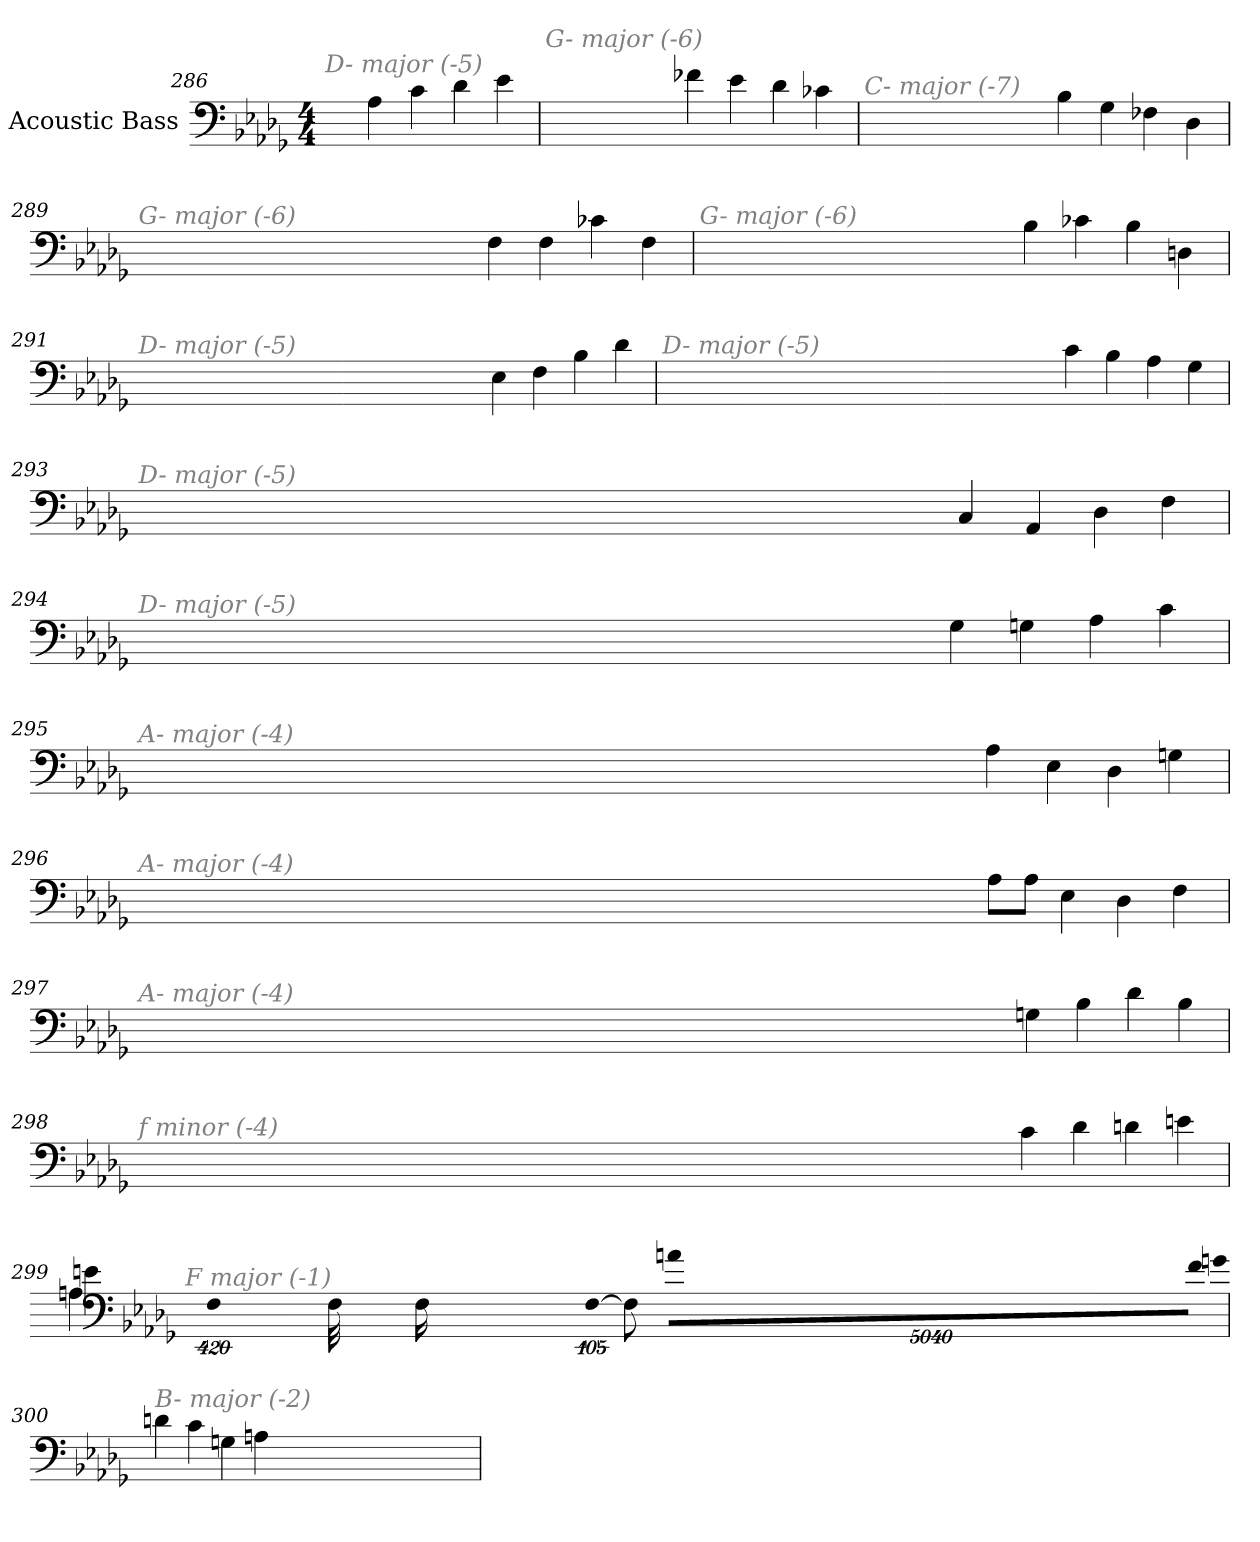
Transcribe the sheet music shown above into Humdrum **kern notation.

**kern
*part1
*staff1
*I"Acoustic Bass
*clefF4
*ITrd7c12
*k[b-e-a-d-g-]
*D-:
*M4/4
=286
!LO:TX:i:color=#808080:t=D- major (-5)
4AA-
4C
4D-
4E-
=287
!LO:TX:i:color=#808080:t=G- major (-6)
4F-X
4E-
4D-
4C-X
=288
!LO:TX:i:color=#808080:t=C- major (-7)
4BB-
4GG-
4FF-X
4DD-
=289
!LO:TX:i:color=#808080:t=G- major (-6)
4FF
4FF
4C-X
4FF
=290
!LO:TX:i:color=#808080:t=G- major (-6)
4BB-
4C-X
4BB-
4DDn
=291
!LO:TX:i:color=#808080:t=D- major (-5)
4EE-
4FF
4BB-
4D-
=292
!LO:TX:i:color=#808080:t=D- major (-5)
4C
4BB-
4AA-
4GG-
=293
!LO:TX:i:color=#808080:t=D- major (-5)
4CC
4AAA-
4DD-
4FF
=294
!LO:TX:i:color=#808080:t=D- major (-5)
4GG-
4GGn
4AA-
4C
=295
!LO:TX:i:color=#808080:t=A- major (-4)
4AA-
4EE-
4DD-
4GGn
=296
!LO:TX:i:color=#808080:t=A- major (-4)
8AA-L
8AA-J
4EE-
4DD-
4FF
=297
!LO:TX:i:color=#808080:t=A- major (-4)
4GGn
4BB-
4D-
4BB-
=298
!LO:TX:i:color=#808080:t=f minor (-4)
4C
4D-
4Dn
4En
=299
!LO:TX:i:color=#808080:t=F major (-1)
!LO:N:vis=8
40320%3347FL
!LO:N:vis=8
40320%3347Gn
!LO:N:vis=8
40320%3347AnJ
!LO:N:vis=1024
[13440%13FF
8FF_
16FF_
32FF_
!LO:N:vis=1024%31
13440%407FF]
4AAn
4En
=300
!LO:TX:i:color=#808080:t=B- major (-2)
4Dn
4C
4GGn
4AAn
=
*-
